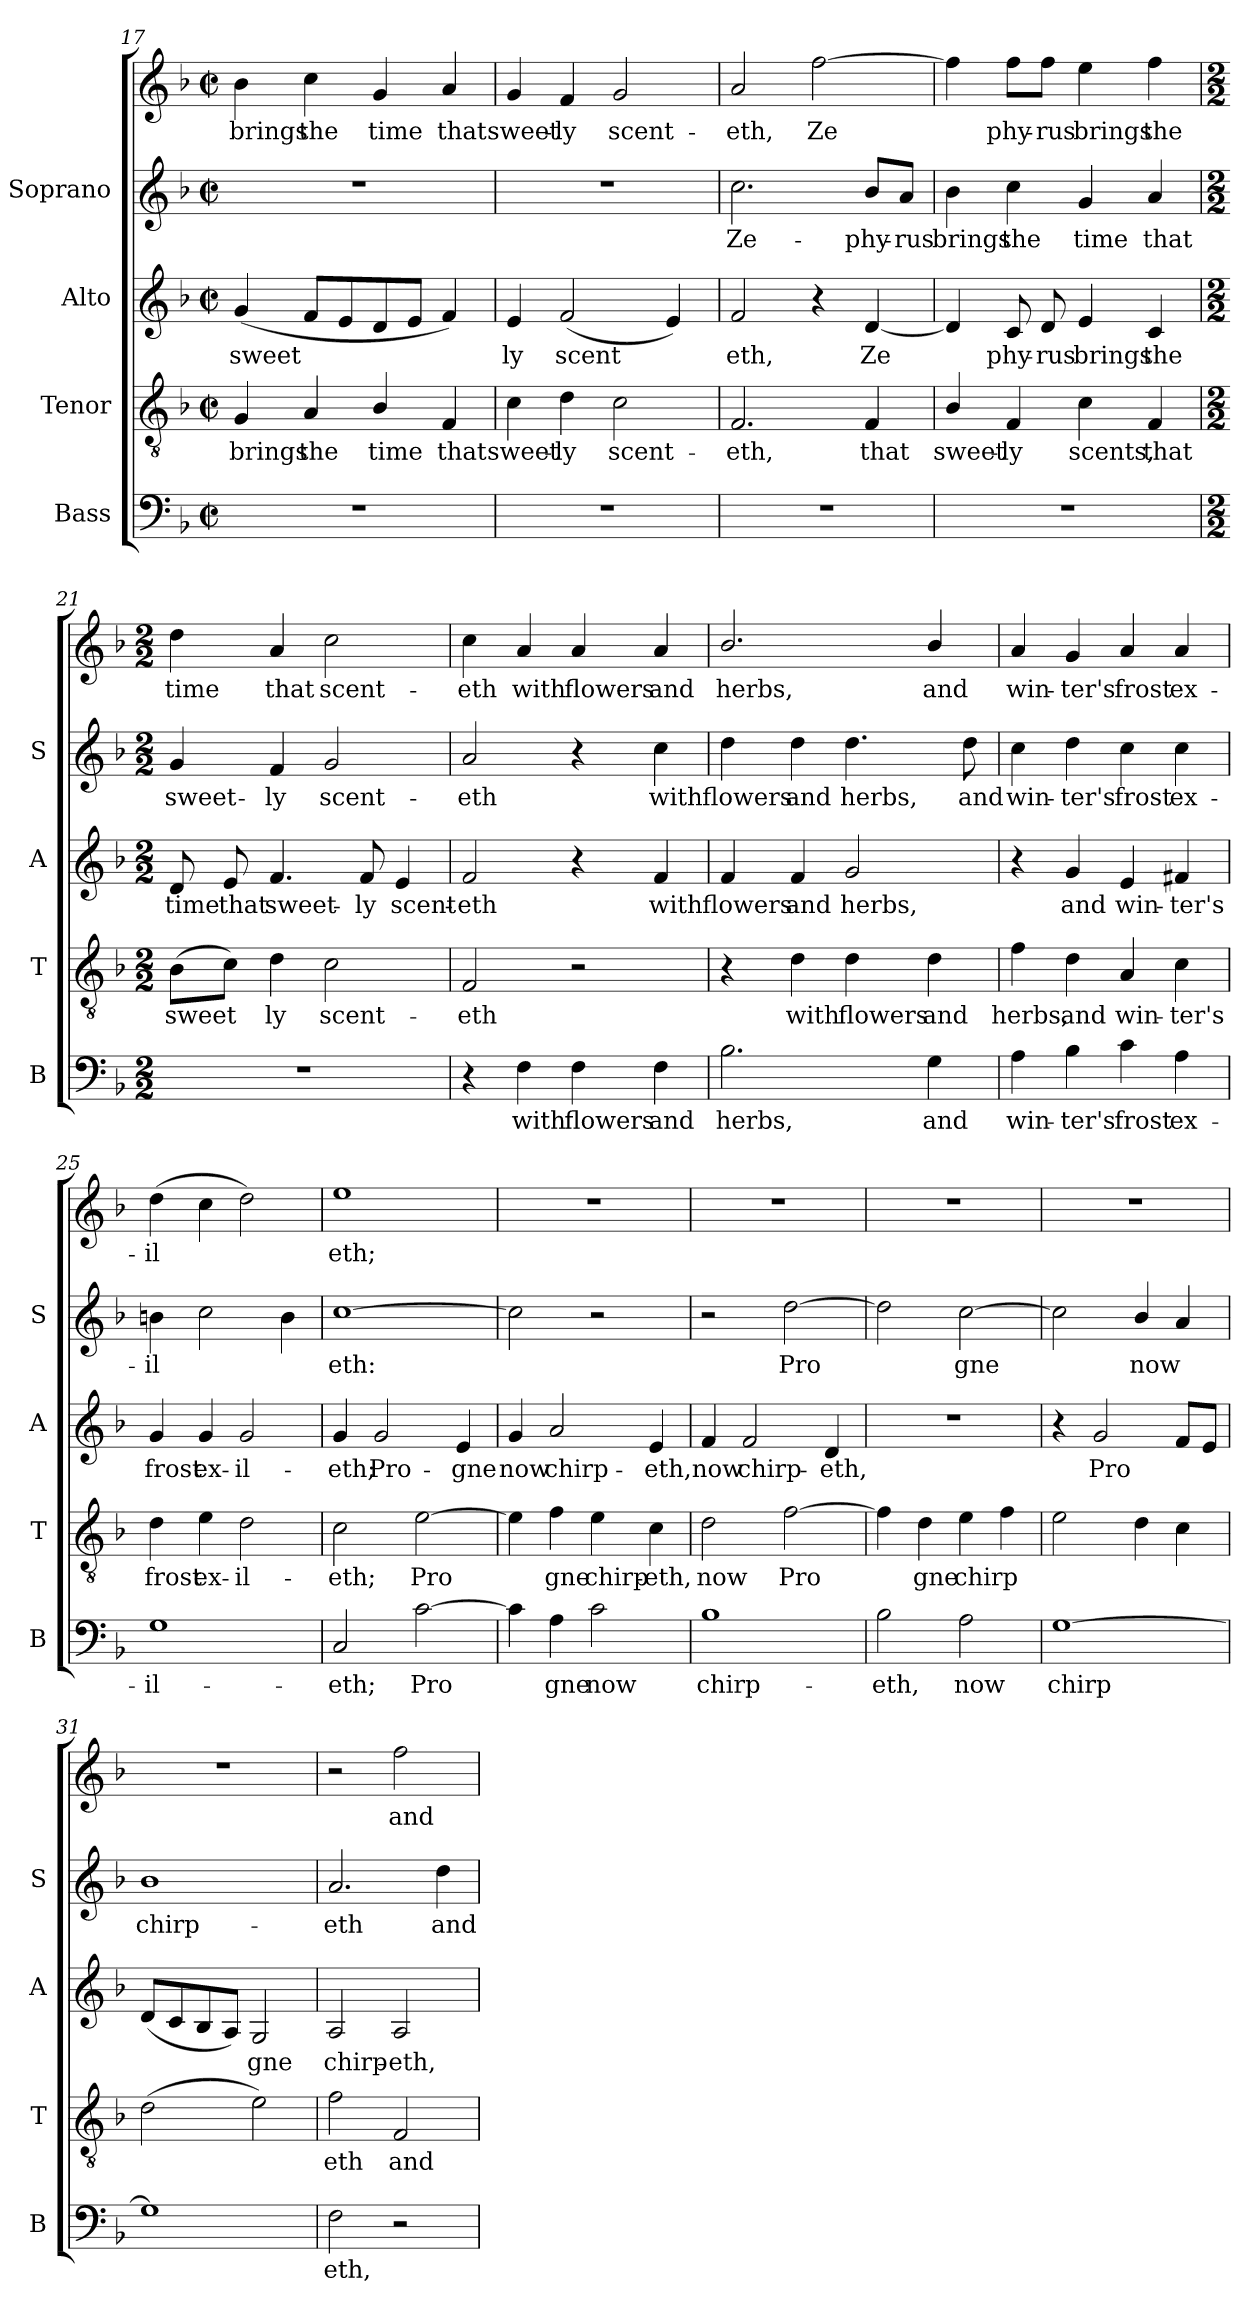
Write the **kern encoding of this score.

**kern	**text	**kern	**text	**kern	**text	**kern	**text	**kern	**text
*part4	*part4	*part3	*part3	*part2	*part2	*part1	*part1	*part1	*part1
*staff5	*staff5	*staff4	*staff4	*staff3	*staff3	*staff2	*staff2	*staff1	*staff1
*I"Bass	*	*I"Tenor	*	*I"Alto	*	*I"Soprano	*	*	*
*I'B	*	*I'T	*	*I'A	*	*I'S	*	*	*
*clefF4	*	*clefGv2	*	*clefG2	*	*clefG2	*	*clefG2	*
*k[b-]	*	*k[b-]	*	*k[b-]	*	*k[b-]	*	*k[b-]	*
*F:	*	*F:	*	*F:	*	*F:	*	*F:	*
*M2/2	*	*M2/2	*	*M2/2	*	*M2/2	*	*M2/2	*
*met(c|)	*	*met(c|)	*	*met(c|)	*	*met(c|)	*	*met(c|)	*
=17	=17	=17	=17	=17	=17	=17	=17	=17	=17
!	!	!	!LO:LY:b	!	!LO:LY:b	!	!	!	!LO:LY:b
1r	.	4G/	brings	(<4g/	sweet­	1r	.	4b-\	brings
!	!	!	!LO:LY:b	!	!	!	!	!	!LO:LY:b
.	.	4A/	the	8f/L	.	.	.	4cc\	the
.	.	.	.	8e/	.	.	.	.	.
!	!	!	!LO:LY:b	!	!	!	!	!	!LO:LY:b
.	.	4B-/	time	8d/	.	.	.	4g/	time
.	.	.	.	8e/J	.	.	.	.	.
!	!	!	!LO:LY:b	!	!	!	!	!	!LO:LY:b
.	.	4F/	that	4f/)	.	.	.	4a/	that
=18	=18	=18	=18	=18	=18	=18	=18	=18	=18
!	!	!	!LO:LY:b	!	!LO:LY:b	!	!	!	!LO:LY:b
1r	.	4c\	sweet-	4e/	ly	1r	.	4g/	sweet-
!	!	!	!LO:LY:b	!	!LO:LY:b	!	!	!	!LO:LY:b
.	.	4d\	-ly	(<2f/	scent­	.	.	4f/	-ly
!	!	!	!LO:LY:b	!	!	!	!	!	!LO:LY:b
.	.	2c\	scent-	.	.	.	.	2g/	scent-
.	.	.	.	4e/)	.	.	.	.	.
=19	=19	=19	=19	=19	=19	=19	=19	=19	=19
!	!	!	!LO:LY:b	!	!LO:LY:b	!	!LO:LY:b	!	!LO:LY:b
1r	.	2.F/	-eth,	2f/	eth,	2.cc\	Ze-	2a/	-eth,
!	!	!	!	!	!	!	!	!	!LO:LY:b
.	.	.	.	4r	.	.	.	[2ff\	Ze­
!	!	!	!LO:LY:b	!	!LO:LY:b	!	!LO:LY:b	!	!
.	.	4F/	that	[4d/	Ze­	8b-/L	-phy-	.	.
!	!	!	!	!	!	!	!LO:LY:b	!	!
.	.	.	.	.	.	8a/J	-rus	.	.
=20	=20	=20	=20	=20	=20	=20	=20	=20	=20
!	!	!	!LO:LY:b	!	!	!	!LO:LY:b	!	!
1r	.	4B-/	sweet-	4d/]	.	4b-\	brings	4ff\]	.
!	!	!	!LO:LY:b	!	!LO:LY:b	!	!LO:LY:b	!	!LO:LY:b
.	.	4F/	-ly	8c/	phy-	4cc\	the	8ff\L	phy-
!	!	!	!	!	!LO:LY:b	!	!	!	!LO:LY:b
.	.	.	.	8d/	-rus	.	.	8ff\J	-rus
!	!	!	!LO:LY:b	!	!LO:LY:b	!	!LO:LY:b	!	!LO:LY:b
.	.	4c\	scents,	4e/	brings	4g/	time	4ee\	brings
!	!	!	!LO:LY:b	!	!LO:LY:b	!	!LO:LY:b	!	!LO:LY:b
.	.	4F/	that	4c/	the	4a/	that	4ff\	the
!!LO:LB:g=z
=21	=21	=21	=21	=21	=21	=21	=21	=21	=21
*M2/2	*	*M2/2	*	*M2/2	*	*M2/2	*	*M2/2	*
!	!	!	!LO:LY:b	!	!LO:LY:b	!	!LO:LY:b	!	!LO:LY:b
1r	.	(>8B-\L	sweet­	8d/	time	4g/	-sweet-	4dd\	time
!	!	!	!	!	!LO:LY:b	!	!	!	!
.	.	8c\J)	.	8e/	that	.	.	.	.
!	!	!	!LO:LY:b	!	!LO:LY:b	!	!LO:LY:b	!	!LO:LY:b
.	.	4d\	ly	4.f/	sweet-	4f/	-ly	4a/	that
!	!	!	!LO:LY:b	!	!	!	!LO:LY:b	!	!LO:LY:b
.	.	2c\	scent-	.	.	2g/	scent-	2cc\	scent-
!	!	!	!	!	!LO:LY:b	!	!	!	!
.	.	.	.	8f/	-ly	.	.	.	.
!	!	!	!	!	!LO:LY:b	!	!	!	!
.	.	.	.	4e/	scent-	.	.	.	.
=22	=22	=22	=22	=22	=22	=22	=22	=22	=22
!	!	!	!LO:LY:b	!	!LO:LY:b	!	!LO:LY:b	!	!LO:LY:b
4r	.	2F/	-eth	2f/	-eth	2a/	eth	4cc\	-eth
!	!LO:LY:b	!	!	!	!	!	!	!	!LO:LY:b
4F\	with	.	.	.	.	.	.	4a/	with
!	!LO:LY:b	!	!	!	!	!	!	!	!LO:LY:b
4F\	flowers	2r	.	4r	.	4r	.	4a/	flowers
!	!LO:LY:b	!	!	!	!LO:LY:b	!	!LO:LY:b	!	!LO:LY:b
4F\	and	.	.	4f/	with	4cc\	with	4a/	and
=23	=23	=23	=23	=23	=23	=23	=23	=23	=23
!	!LO:LY:b	!	!	!	!LO:LY:b	!	!LO:LY:b	!	!LO:LY:b
2.B-\	herbs,	4r	.	4f/	flowers	4dd\	flowers	2.b-/	herbs,
!	!	!	!LO:LY:b	!	!LO:LY:b	!	!LO:LY:b	!	!
.	.	4d\	with	4f/	and	4dd\	and	.	.
!	!	!	!LO:LY:b	!	!LO:LY:b	!	!LO:LY:b	!	!
.	.	4d\	flowers	2g/	herbs,	4.dd\	herbs,	.	.
!	!LO:LY:b	!	!LO:LY:b	!	!	!	!	!	!LO:LY:b
4G\	and	4d\	and	.	.	.	.	4b-/	and
!	!	!	!	!	!	!	!LO:LY:b	!	!
.	.	.	.	.	.	8dd\	and	.	.
=24	=24	=24	=24	=24	=24	=24	=24	=24	=24
!	!LO:LY:b	!	!LO:LY:b	!	!	!	!LO:LY:b	!	!LO:LY:b
4A\	win-	4f\	herbs,	4r	.	4cc\	-win-	4a/	win-
!	!LO:LY:b	!	!LO:LY:b	!	!LO:LY:b	!	!LO:LY:b	!	!LO:LY:b
4B-\	-ter's	4d\	and	4g/	and	4dd\	-ter's	4g/	-ter's
!	!LO:LY:b	!	!LO:LY:b	!	!LO:LY:b	!	!LO:LY:b	!	!LO:LY:b
4c\	frost	4A/	win-	4e/	win-	4cc\	frost	4a/	frost
!	!LO:LY:b	!	!LO:LY:b	!	!LO:LY:b	!	!LO:LY:b	!	!LO:LY:b
4A\	ex-	4c\	-ter's	4f#X/	-ter's	4cc\	ex-	4a/	ex-
!!LO:LB:g=z
=25	=25	=25	=25	=25	=25	=25	=25	=25	=25
!	!LO:LY:b	!	!LO:LY:b	!	!LO:LY:b	!	!LO:LY:b	!	!LO:LY:b
1G	-il-	4d\	frost	4g/	frost	4bn\	il­	(>4dd\	-il­
!	!	!	!LO:LY:b	!	!LO:LY:b	!	!	!	!
.	.	4e\	ex-	4g/	ex-	2cc\	.	4cc\	.
!	!	!	!LO:LY:b	!	!LO:LY:b	!	!	!	!
.	.	2d\	-il-	2g/	-il-	.	.	2dd\)	.
.	.	.	.	.	.	4b\	.	.	.
=26	=26	=26	=26	=26	=26	=26	=26	=26	=26
!	!LO:LY:b	!	!LO:LY:b	!	!LO:LY:b	!	!LO:LY:b	!	!LO:LY:b
2C/	-eth;	2c\	-eth;	4g/	-eth;	[1cc	eth:	1ee	eth;
!	!	!	!	!	!LO:LY:b	!	!	!	!
.	.	.	.	2g/	Pro-	.	.	.	.
!	!LO:LY:b	!	!LO:LY:b	!	!	!	!	!	!
[2c\	Pro­	[2e\	Pro­	.	.	.	.	.	.
!	!	!	!	!	!LO:LY:b	!	!	!	!
.	.	.	.	4e/	-gne	.	.	.	.
=27	=27	=27	=27	=27	=27	=27	=27	=27	=27
!	!	!	!	!	!LO:LY:b	!	!	!	!
4c\]	.	4e\]	.	4g/	now	2cc\]	.	1r	.
!	!LO:LY:b	!	!LO:LY:b	!	!LO:LY:b	!	!	!	!
4A\	gne	4f\	gne	2a/	chirp-	.	.	.	.
!	!LO:LY:b	!	!LO:LY:b	!	!	!	!	!	!
2c\	now	4e\	chirp-	.	.	2r	.	.	.
!	!	!	!LO:LY:b	!	!LO:LY:b	!	!	!	!
.	.	4c\	-eth,	4e/	-eth,	.	.	.	.
=28	=28	=28	=28	=28	=28	=28	=28	=28	=28
!	!LO:LY:b	!	!LO:LY:b	!	!LO:LY:b	!	!	!	!
1B-	chirp-	2d\	now	4f/	now	2r	.	1r	.
!	!	!	!	!	!LO:LY:b	!	!	!	!
.	.	.	.	2f/	chirp-	.	.	.	.
!	!	!	!LO:LY:b	!	!	!	!LO:LY:b	!	!
.	.	[2f\	Pro­	.	.	[2dd\	Pro­	.	.
!	!	!	!	!	!LO:LY:b	!	!	!	!
.	.	.	.	4d/	-eth,	.	.	.	.
=29	=29	=29	=29	=29	=29	=29	=29	=29	=29
!	!LO:LY:b	!	!	!	!	!	!	!	!
2B-\	-eth,	4f\]	.	1r	.	2dd\]	.	1r	.
!	!	!	!LO:LY:b	!	!	!	!	!	!
.	.	4d\	gne	.	.	.	.	.	.
!	!LO:LY:b	!	!LO:LY:b	!	!	!	!LO:LY:b	!	!
2A\	now	4e\	chirp­	.	.	[2cc\	gne	.	.
.	.	4f\	.	.	.	.	.	.	.
=30	=30	=30	=30	=30	=30	=30	=30	=30	=30
!	!LO:LY:b	!	!	!	!	!	!	!	!
[1G	chirp­	2e\	.	4r	.	2cc\]	.	1r	.
!	!	!	!	!	!LO:LY:b	!	!	!	!
.	.	.	.	2g/	Pro­	.	.	.	.
!	!	!	!	!	!	!	!LO:LY:b	!	!
.	.	4d\	.	.	.	4b-/	now	.	.
.	.	4c\	.	8f/L	.	4a/	.	.	.
.	.	.	.	8e/J	.	.	.	.	.
!!LO:PB:g=z
=31	=31	=31	=31	=31	=31	=31	=31	=31	=31
!	!	!	!	!	!	!	!LO:LY:b	!	!
1G]	.	(>2d\	.	(<8d/L	.	1b-	chirp-	1r	.
.	.	.	.	8c/	.	.	.	.	.
.	.	.	.	8B-/	.	.	.	.	.
.	.	.	.	8A/J)	.	.	.	.	.
!	!	!	!	!	!LO:LY:b	!	!	!	!
.	.	2e\)	.	2G/	gne	.	.	.	.
=32	=32	=32	=32	=32	=32	=32	=32	=32	=32
!	!LO:LY:b	!	!LO:LY:b	!	!LO:LY:b	!	!LO:LY:b	!	!
2F\	eth,	2f\	eth	2A/	chirp-	2.a/	eth	2r	.
!	!	!	!LO:LY:b	!	!LO:LY:b	!	!	!	!LO:LY:b
2r	.	2F/	and	2A/	-eth,	.	.	2ff\	-and
!	!	!	!	!	!	!	!LO:LY:b	!	!
.	.	.	.	.	.	4dd\	and	.	.
=	=	=	=	=	=	=	=	=	=
*-	*-	*-	*-	*-	*-	*-	*-	*-	*-
